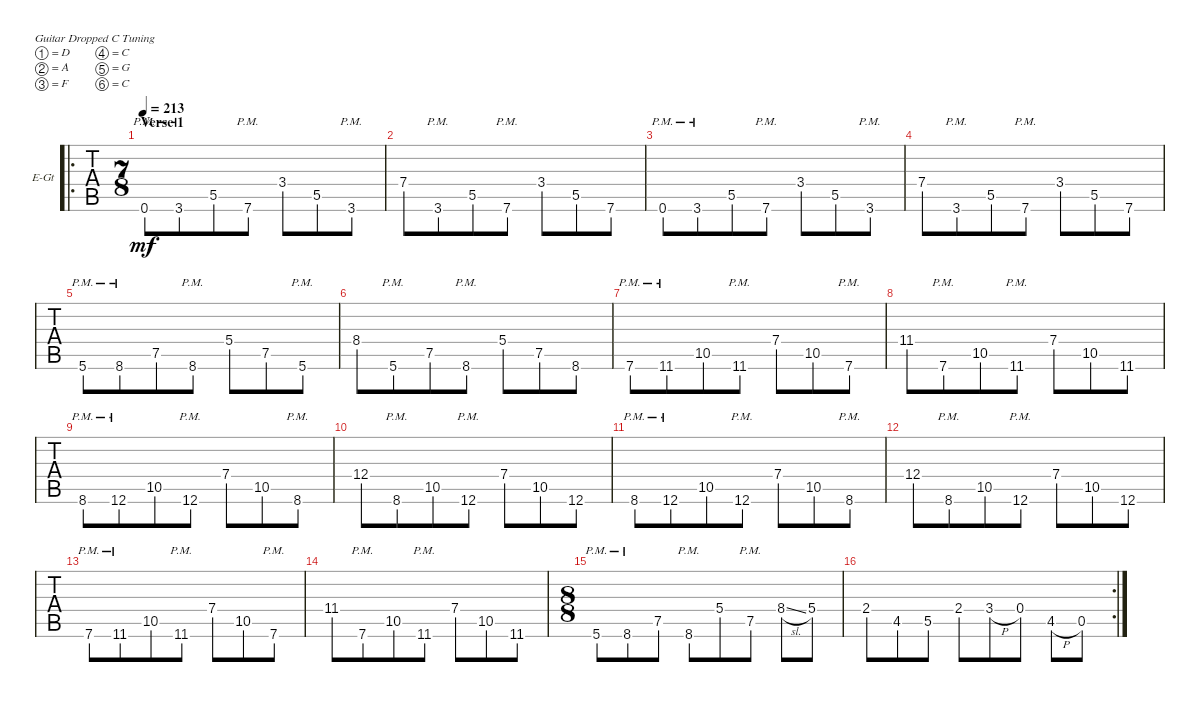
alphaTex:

\defaultSystemsLayout 4
\bracketExtendMode groupsimilarinstruments
\firstSystemTrackNameOrientation horizontal
\otherSystemsTrackNameOrientation horizontal
\track ("Electric Guitar Right" "E-Gt") {instrument electricguitarclean}
\staff {tabs}
\tuning (D4 A3 F3 C3 G2 C2)
\ro
\ts (7 8)
\section ("" "Verse 1")
\tempo 213
\clef g2
\ks c
0.6{pm}.8{dy mf} 3.6{pm}.8 5.5.8 7.6{pm}.8 3.4.8 5.5.8 3.6{pm}.8 |
7.4.8 3.6{pm}.8 5.5.8 7.6{pm}.8 3.4.8 5.5.8 7.6.8 |
0.6{pm}.8 3.6{pm}.8 5.5.8 7.6{pm}.8 3.4.8 5.5.8 3.6{pm}.8 |
7.4.8 3.6{pm}.8 5.5.8 7.6{pm}.8 3.4.8 5.5.8 7.6.8 |
5.6{pm}.8 8.6{pm}.8 7.5.8 8.6{pm}.8 5.4.8 7.5.8 5.6{pm}.8 |
8.4.8 5.6{pm}.8 7.5.8 8.6{pm}.8 5.4.8 7.5.8 8.6.8 |
7.6{pm}.8 11.6{pm}.8 10.5.8 11.6{pm}.8 7.4.8 10.5.8 7.6{pm}.8 |
11.4.8 7.6{pm}.8 10.5.8 11.6{pm}.8 7.4.8 10.5.8 11.6.8 |
8.6{pm}.8 12.6{pm}.8 10.5.8 12.6{pm}.8 7.4.8 10.5.8 8.6{pm}.8 |
12.4.8 8.6{pm}.8 10.5.8 12.6{pm}.8 7.4.8 10.5.8 12.6.8 |
8.6{pm}.8 12.6{pm}.8 10.5.8 12.6{pm}.8 7.4.8 10.5.8 8.6{pm}.8 |
12.4.8 8.6{pm}.8 10.5.8 12.6{pm}.8 7.4.8 10.5.8 12.6.8 |
7.6{pm}.8 11.6{pm}.8 10.5.8 11.6{pm}.8 7.4.8 10.5.8 7.6{pm}.8 |
11.4.8 7.6{pm}.8 10.5.8 11.6{pm}.8 7.4.8 10.5.8 11.6.8 |
\ts (8 8)
5.6{pm}.8 8.6{pm}.8 7.5.8 8.6{pm}.8 5.4.8 7.5{pm}.8 8.4{sl}.8 5.4.8 |
\rc 2
2.4.8 4.5.8 5.5.8 2.4.8 3.4{h}.8 0.4.8 4.5{h}.8 0.5.8
